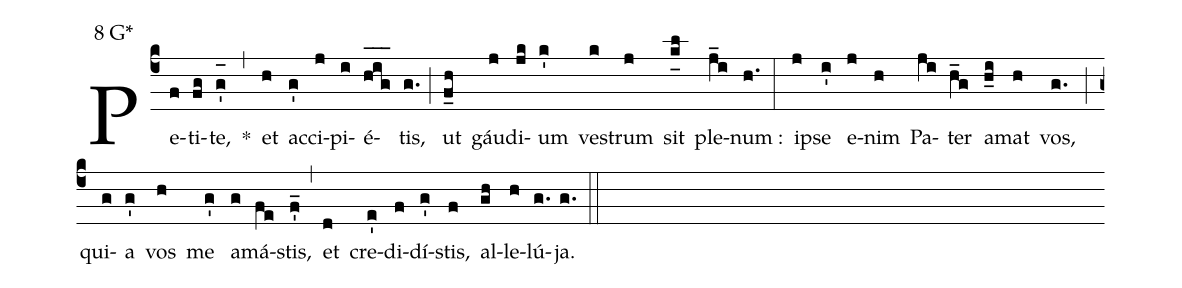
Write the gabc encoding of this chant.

mode:8 G*;
%%
(c4) Pe(f)ti(fg)te,(g'_[oh:h]) *(,) et(h) ac(g')ci(j)pi(i)é(h_[oh:h]i_[oh:h]g_[oh:h])tis,(g.) (;) ut(f_h) gáu(j)di(jk)um(k') ve(k)strum(j) sit(k_[uh:l]l) ple(j_i)num :(h.) (:) i(j)pse(i') e(j)nim(h) Pa(ji)ter(h_g) a(h_i)mat(h) vos,(g.) (;) qui(g)a(g') vos(h) me(g') a(g)má(fe)stis,(f'_) (,) et(d) cre(e')di(f)dí(g')stis,(f) al(gh)le(h)lú(g.)ja.(g.) (::)
